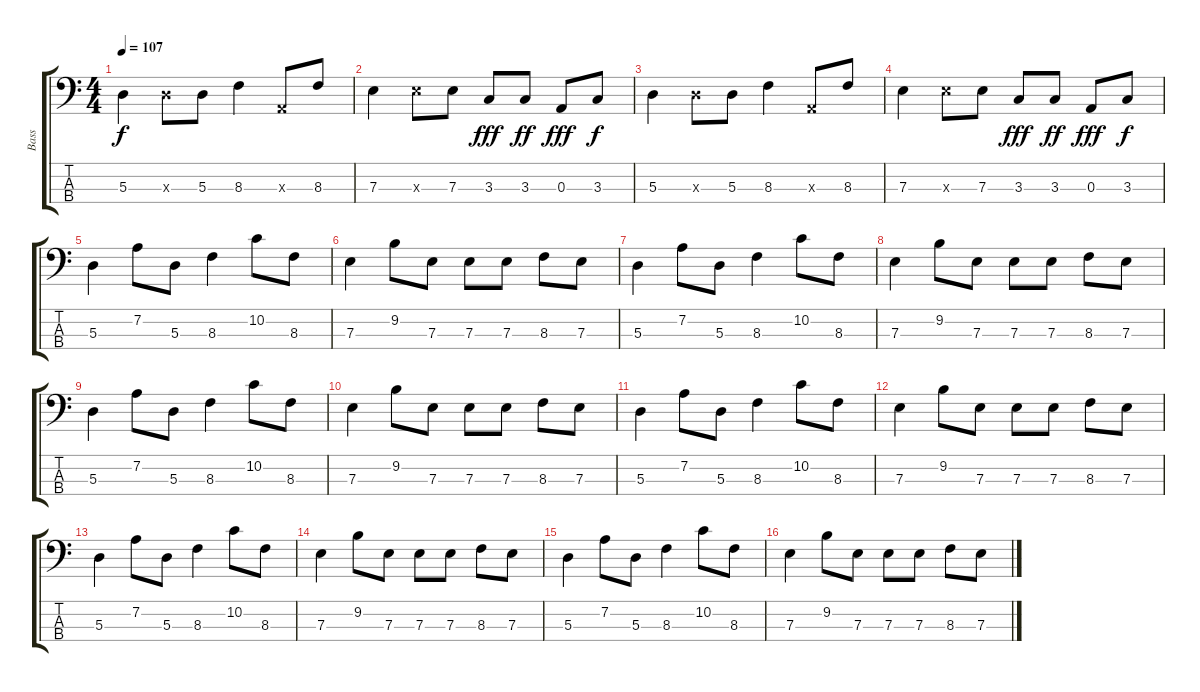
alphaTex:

\track ("Bass" "Bass") {instrument electricbassfinger}
\staff {score tabs}
\tuning (G2 D2 A1 E1) {hide}
\ts (4 4)
\tempo 107
\clef f4
\ks c
5.3.4{dy f} 5.3{x}.8 5.3.8 8.3.4 0.3{x}.8 8.3.8 |
7.3.4 7.3{x}.8 7.3.8 3.3.8{dy fff} 3.3.8{dy ff} 0.3.8{dy fff} 3.3.8{dy f} |
5.3.4 5.3{x}.8 5.3.8 8.3.4 0.3{x}.8 8.3.8 |
7.3.4 7.3{x}.8 7.3.8 3.3.8{dy fff} 3.3.8{dy ff} 0.3.8{dy fff} 3.3.8{dy f} |
5.3.4 7.2.8 5.3.8 8.3.4 10.2.8 8.3.8 |
7.3.4 9.2.8 7.3.8 7.3.8 7.3.8 8.3.8 7.3.8 |
5.3.4 7.2.8 5.3.8 8.3.4 10.2.8 8.3.8 |
7.3.4 9.2.8 7.3.8 7.3.8 7.3.8 8.3.8 7.3.8 |
5.3.4 7.2.8 5.3.8 8.3.4 10.2.8 8.3.8 |
7.3.4 9.2.8 7.3.8 7.3.8 7.3.8 8.3.8 7.3.8 |
5.3.4 7.2.8 5.3.8 8.3.4 10.2.8 8.3.8 |
7.3.4 9.2.8 7.3.8 7.3.8 7.3.8 8.3.8 7.3.8 |
5.3.4 7.2.8 5.3.8 8.3.4 10.2.8 8.3.8 |
7.3.4 9.2.8 7.3.8 7.3.8 7.3.8 8.3.8 7.3.8 |
5.3.4 7.2.8 5.3.8 8.3.4 10.2.8 8.3.8 |
7.3.4 9.2.8 7.3.8 7.3.8 7.3.8 8.3.8 7.3.8
